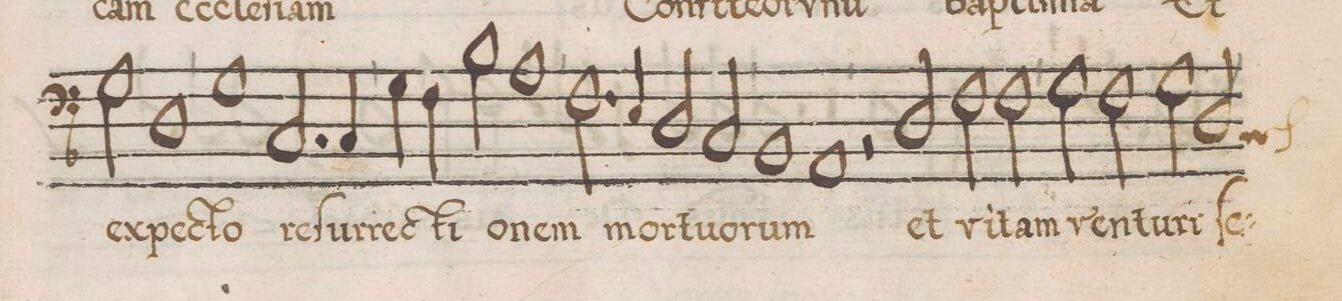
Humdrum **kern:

**kern	**text
*I"BASSVS	*
*clefF4	*
*k[b-]	*
*met(C|)	*
*M2/1	*
2G\	ex-
1D\	-pec-
=154	=154
1G\	-to
2.C/	re-
4C/	-ſur-
=155	=155
4G\	-rec-
4F\	-ti-
2B-\	-o-
1A\	-nem
=156	=156
2.F\	mor-
4E/	.
2D/	.
2C/	-tu-
=157	=157
1BB-/	-o-
1AA/	-rum
=158	=158
2r	.
2D/	et
2F\	vi-
2F\	-tam
=159	=159
2G\	ven-
2F\	-tu-
2G\	-ri
*custos:C	*
2D/	ſe-
=160	=160
*-	*-
